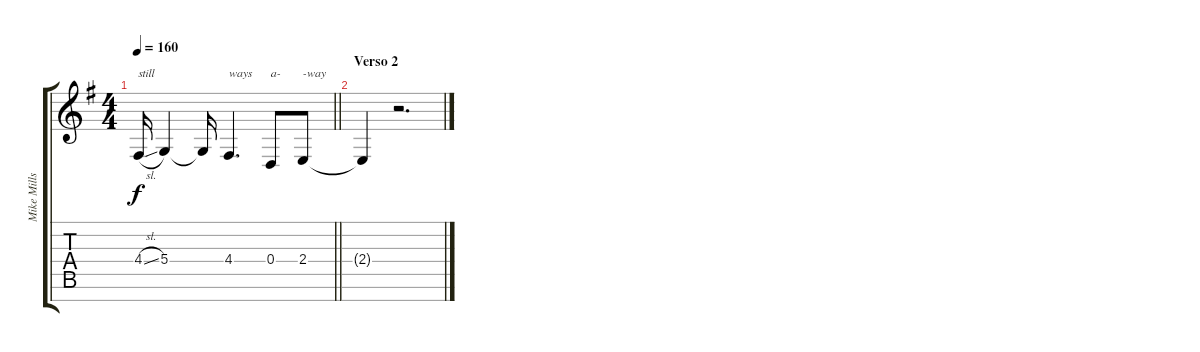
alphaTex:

\track ("Mike Mills (Backvocal)" "Mike Mills") {instrument tuba}
\staff {score tabs}
\tuning (E4 B3 G3 D3 A2 E2 B1) {hide}
\ts (4 4)
\tempo 160
\clef g2
\barLineRight lightlight
\ks g
4.4{sl t}.16{txt "still" dy f} 5.4.4 5.4{t}.16 4.4.4{d txt "ways"} 0.4.8{txt "a-"} 2.4.8{txt "-way"} |
\section ("" "Verso 2")
2.4{t}.4 r.2{d}
